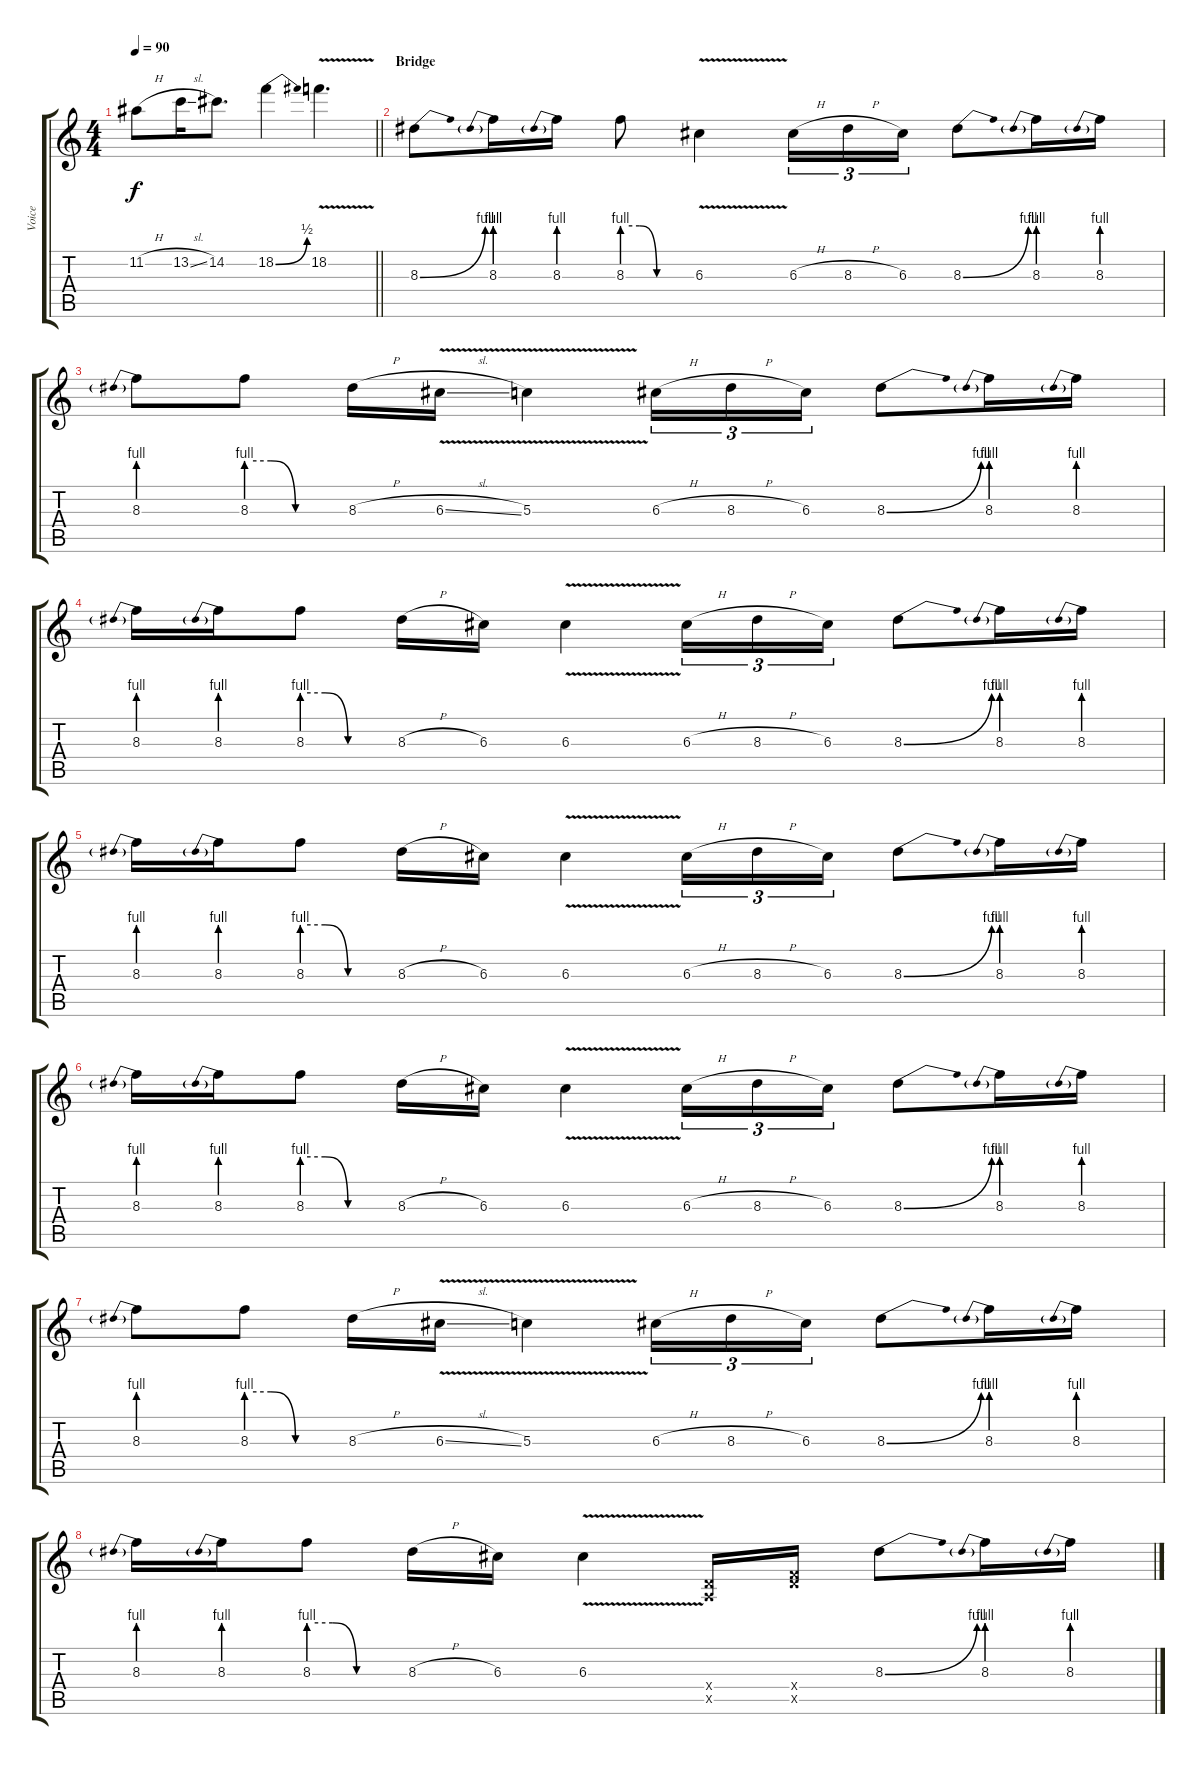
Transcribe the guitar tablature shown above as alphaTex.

\track ("Voice" "Voice") {instrument overdrivenguitar}
\staff {score tabs}
\tuning (E4 B3 G3 D3 A2 E2) {hide}
\ts (4 4)
\tempo 90
\clef g2
\barLineRight lightlight
\ks c
11.2{h}.8{dy f} 13.2{sl}.16 14.2.8{d} 18.2{be (bend 0 0 60 2)}.4 18.2{v}.4{d} |
\section ("" "Bridge")
8.3{be (bend 0 0 60 4)}.8 8.3{be (prebend 0 4 60 4)}.16 8.3{be (prebend 0 4 60 4)}.16 8.3{be (custom 0 4 15 4 30 0 60 0)}.8 6.3{v}.4 6.3{h}.16{tu (3 2)} 8.3{h}.16{tu (3 2)} 6.3.16{tu (3 2)} 8.3{be (bend 0 0 60 4)}.8 8.3{be (prebend 0 4 60 4)}.16 8.3{be (prebend 0 4 60 4)}.16 |
8.3{be (prebend 0 4 60 4)}.8 8.3{be (custom 0 4 15 4 30 0 60 0)}.8 8.3{h}.16 6.3{v sl}.16 5.3{v}.4 6.3{h}.16{tu (3 2)} 8.3{h}.16{tu (3 2)} 6.3.16{tu (3 2)} 8.3{be (bend 0 0 60 4)}.8 8.3{be (prebend 0 4 60 4)}.16 8.3{be (prebend 0 4 60 4)}.16 |
8.3{be (prebend 0 4 60 4)}.16 8.3{be (prebend 0 4 60 4)}.16 8.3{be (custom 0 4 15 4 30 0 60 0)}.8 8.3{h}.16 6.3.16 6.3{v}.4 6.3{h}.16{tu (3 2)} 8.3{h}.16{tu (3 2)} 6.3.16{tu (3 2)} 8.3{be (bend 0 0 60 4)}.8 8.3{be (prebend 0 4 60 4)}.16 8.3{be (prebend 0 4 60 4)}.16 |
8.3{be (prebend 0 4 60 4)}.16 8.3{be (prebend 0 4 60 4)}.16 8.3{be (custom 0 4 15 4 30 0 60 0)}.8 8.3{h}.16 6.3.16 6.3{v}.4 6.3{h}.16{tu (3 2)} 8.3{h}.16{tu (3 2)} 6.3.16{tu (3 2)} 8.3{be (bend 0 0 60 4)}.8 8.3{be (prebend 0 4 60 4)}.16 8.3{be (prebend 0 4 60 4)}.16 |
8.3{be (prebend 0 4 60 4)}.16 8.3{be (prebend 0 4 60 4)}.16 8.3{be (custom 0 4 15 4 30 0 60 0)}.8 8.3{h}.16 6.3.16 6.3{v}.4 6.3{h}.16{tu (3 2)} 8.3{h}.16{tu (3 2)} 6.3.16{tu (3 2)} 8.3{be (bend 0 0 60 4)}.8 8.3{be (prebend 0 4 60 4)}.16 8.3{be (prebend 0 4 60 4)}.16 |
8.3{be (prebend 0 4 60 4)}.8 8.3{be (custom 0 4 15 4 30 0 60 0)}.8 8.3{h}.16 6.3{v sl}.16 5.3{v}.4 6.3{h}.16{tu (3 2)} 8.3{h}.16{tu (3 2)} 6.3.16{tu (3 2)} 8.3{be (bend 0 0 60 4)}.8 8.3{be (prebend 0 4 60 4)}.16 8.3{be (prebend 0 4 60 4)}.16 |
8.3{be (prebend 0 4 60 4)}.16 8.3{be (prebend 0 4 60 4)}.16 8.3{be (custom 0 4 15 4 30 0 60 0)}.8 8.3{h}.16 6.3.16 6.3{v}.4 (0.4{x} 0.5{x}).16 (0.4{x} 8.5{x}).16 8.3{be (bend 0 0 60 4)}.8 8.3{be (prebend 0 4 60 4)}.16 8.3{be (prebend 0 4 60 4)}.16
